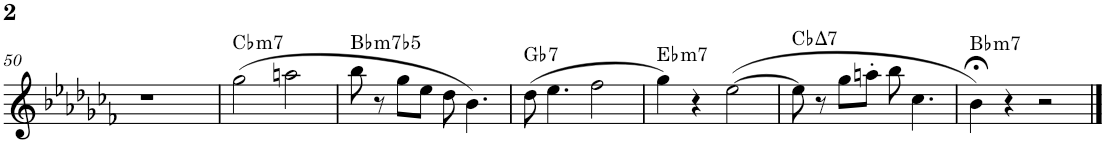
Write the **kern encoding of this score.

**kern	**harte
*part1	*part1
*staff1	*
*I"Alto Saxophone	*
*I'A. Sax.	*
!!LO:PB:g=z
*clefG2	*
*Trd5c9	*
*k[b-e-a-d-g-c-f-]	*
*M4/4	*
=50	=50
1r	.
=51	=51
!	!LO:H:kt=m7
(2gg-\	Cb:min7
2aan\	.
=52	=52
!	!LO:H:kt=m7b5
8bb-\	Bb:hdim7
8r	.
8gg-\L	.
8ee-\J	.
8dd-\	.
4.b-\)	.
=53	=53
!	!LO:H:kt=7
(8dd-\	Gb:7
4.ee-\	.
2ff-\	.
=54	=54
!	!LO:H:kt=m7
4gg-\)	Eb:min7
4r	.
([2ee-\	.
=55	=55
!	!LO:H:kt=7
8ee-\]	Cb:maj7
8r	.
8gg-\L	.
8aan'\J	.
8bb-\	.
4.cc-\	.
=56	=56
!	!LO:H:kt=m7
4b-;<\)	Bb:min7
4r	.
2r	.
==	==
*-	*-
